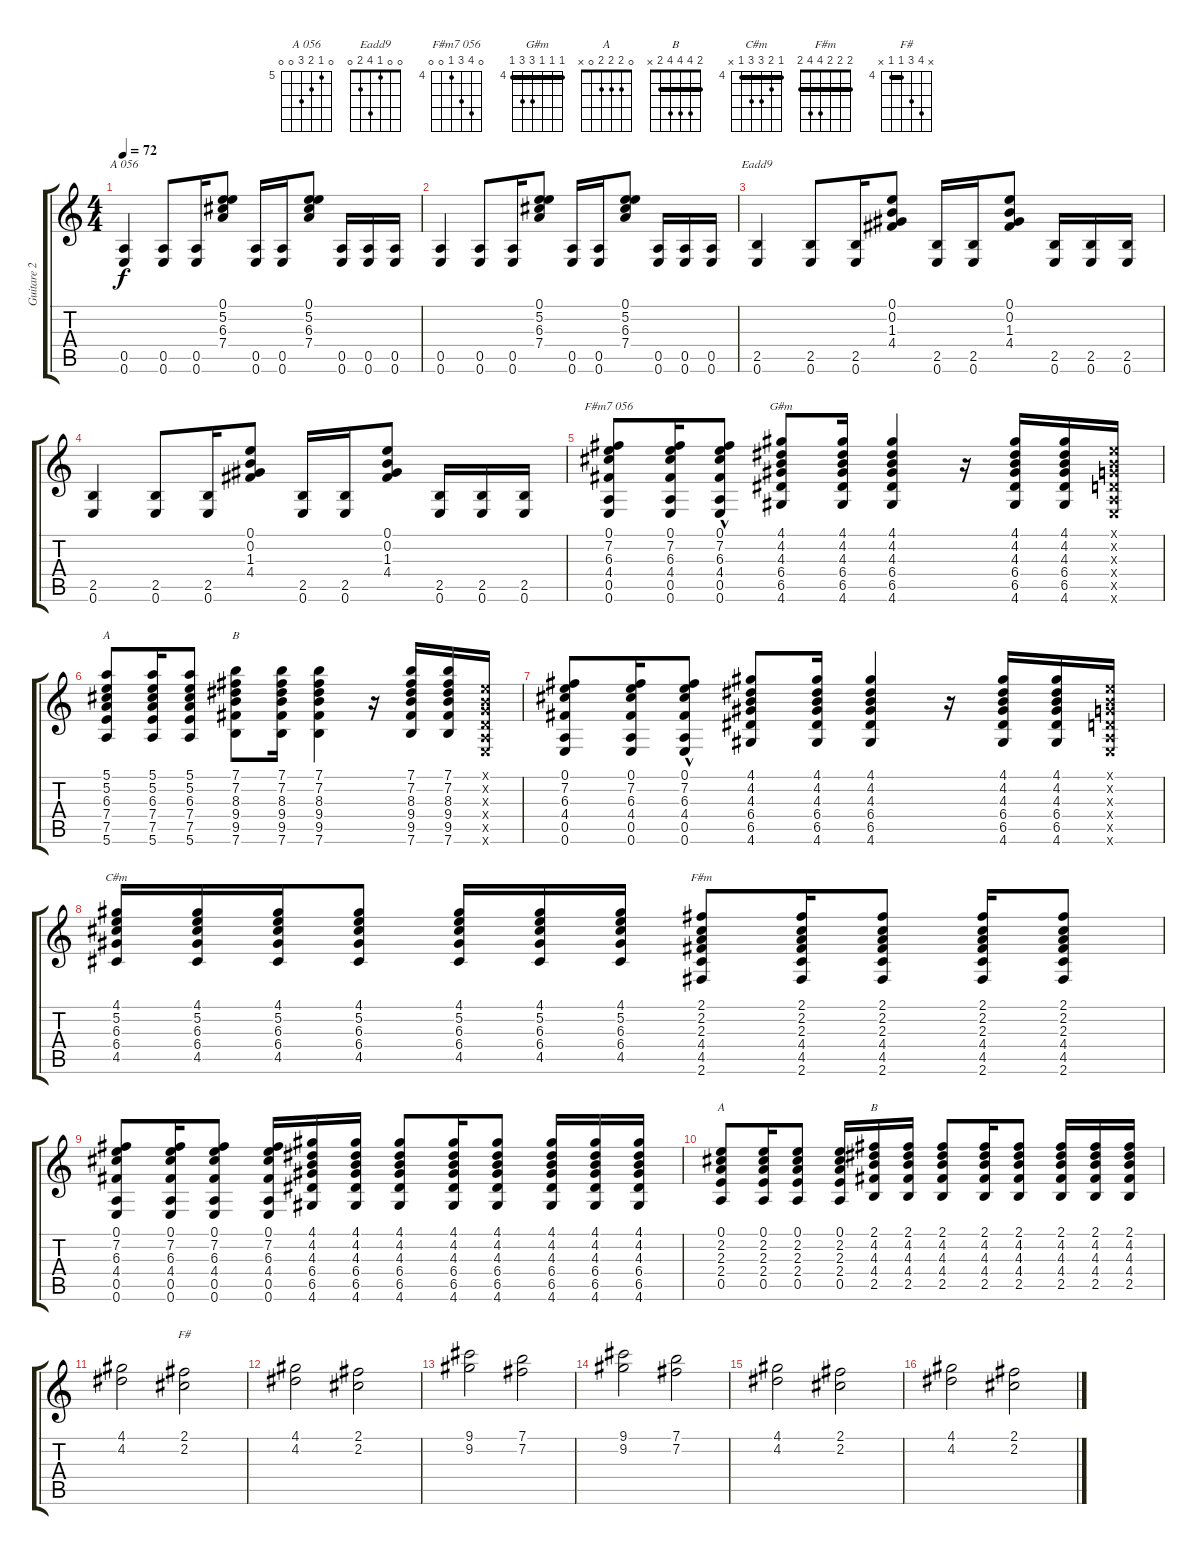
\track ("Guitare 2" "Guitare 2") {instrument distortionguitar}
\staff {score tabs}
\tuning (E4 B3 G3 D3 A2 E2) {hide}
\chord ("A 056" 0 5 6 7 0 0) {firstfret 5}
\chord ("Eadd9" 0 0 1 4 2 0)
\chord ("F#m7 056" 0 7 6 4 0 0) {firstfret 4}
\chord ("G#m" 4 4 4 6 6 4) {firstfret 4 barre 4}
\chord ("A" 5 5 6 7 7 5) {firstfret 5 barre 5}
\chord ("B" 7 7 8 9 9 7) {firstfret 7 barre 7}
\chord ("C#m" 4 5 6 6 4 x) {firstfret 4 barre 4}
\chord ("F#m" 2 2 2 4 4 2) {barre 2}
\chord ("A" 0 2 2 2 0 x)
\chord ("B" 2 4 4 4 2 x) {barre 2}
\chord ("F#" x 7 6 4 4 x) {firstfret 4 barre 4}
\ts (4 4)
\tempo 72
\clef g2
\ks c
(0.5 0.6).4{ch "A 056" dy f} (0.5 0.6).8 (0.5 0.6).16 (0.1 5.2 6.3 7.4).8 (0.5 0.6).16 (0.5 0.6).16 (0.1 5.2 6.3 7.4).8 (0.5 0.6).16 (0.5 0.6).16 (0.5 0.6).16 |
(0.5 0.6).4 (0.5 0.6).8 (0.5 0.6).16 (0.1 5.2 6.3 7.4).8 (0.5 0.6).16 (0.5 0.6).16 (0.1 5.2 6.3 7.4).8 (0.5 0.6).16 (0.5 0.6).16 (0.5 0.6).16 |
(2.5 0.6).4{ch "Eadd9"} (2.5 0.6).8 (2.5 0.6).16 (0.1 0.2 1.3 4.4).8 (2.5 0.6).16 (2.5 0.6).16 (0.1 0.2 1.3 4.4).8 (2.5 0.6).16 (2.5 0.6).16 (2.5 0.6).16 |
(2.5 0.6).4 (2.5 0.6).8 (2.5 0.6).16 (0.1 0.2 1.3 4.4).8 (2.5 0.6).16 (2.5 0.6).16 (0.1 0.2 1.3 4.4).8 (2.5 0.6).16 (2.5 0.6).16 (2.5 0.6).16 |
(0.1 7.2 6.3 4.4 0.5 0.6).8{ch "F#m7 056"} (0.1 7.2 6.3 4.4 0.5 0.6).16 (0.1 7.2 6.3{hac} 4.4 0.5 0.6).8 (4.1 4.2 4.3 6.4 6.5 4.6).8{ch "G#m"} (4.1 4.2 4.3 6.4 6.5 4.6).16 (4.1 4.2 4.3 6.4 6.5 4.6).4 r.16 (4.1 4.2 4.3 6.4 6.5 4.6).16 (4.1 4.2 4.3 6.4 6.5 4.6).16 (0.1{x} 0.2{x} 0.3{x} 0.4{x} 0.5{x} 0.6{x}).16 |
(5.1 5.2 6.3 7.4 7.5 5.6).8{ch "A"} (5.1 5.2 6.3 7.4 7.5 5.6).16 (5.1 5.2 6.3 7.4 7.5 5.6).8 (7.1 7.2 8.3 9.4 9.5 7.6).8{ch "B"} (7.1 7.2 8.3 9.4 9.5 7.6).16 (7.1 7.2 8.3 9.4 9.5 7.6).4 r.16 (7.1 7.2 8.3 9.4 9.5 7.6).16 (7.1 7.2 8.3 9.4 9.5 7.6).16 (0.1{x} 0.2{x} 0.3{x} 0.4{x} 0.5{x} 0.6{x}).16 |
(0.1 7.2 6.3 4.4 0.5 0.6).8 (0.1 7.2 6.3 4.4 0.5 0.6).16 (0.1 7.2 6.3{hac} 4.4 0.5 0.6).8 (4.1 4.2 4.3 6.4 6.5 4.6).8 (4.1 4.2 4.3 6.4 6.5 4.6).16 (4.1 4.2 4.3 6.4 6.5 4.6).4 r.16 (4.1 4.2 4.3 6.4 6.5 4.6).16 (4.1 4.2 4.3 6.4 6.5 4.6).16 (0.1{x} 0.2{x} 0.3{x} 0.4{x} 0.5{x} 0.6{x}).16 |
(4.1 5.2 6.3 6.4 4.5).16{ch "C#m"} (4.1 5.2 6.3 6.4 4.5).16 (4.1 5.2 6.3 6.4 4.5).16 (4.1 5.2 6.3 6.4 4.5).8 (4.1 5.2 6.3 6.4 4.5).16 (4.1 5.2 6.3 6.4 4.5).16 (4.1 5.2 6.3 6.4 4.5).16 (2.1 2.2 2.3 4.4 4.5 2.6).8{ch "F#m"} (2.1 2.2 2.3 4.4 4.5 2.6).16 (2.1 2.2 2.3 4.4 4.5 2.6).8 (2.1 2.2 2.3 4.4 4.5 2.6).16 (2.1 2.2 2.3 4.4 4.5 2.6).8 |
(0.1 7.2 6.3 4.4 0.5 0.6).8 (0.1 7.2 6.3 4.4 0.5 0.6).16 (0.1 7.2 6.3 4.4 0.5 0.6).8 (0.1 7.2 6.3 4.4 0.5 0.6).16 (4.1 4.2 4.3 6.4 6.5 4.6).16 (4.1 4.2 4.3 6.4 6.5 4.6).16 (4.1 4.2 4.3 6.4 6.5 4.6).8 (4.1 4.2 4.3 6.4 6.5 4.6).16 (4.1 4.2 4.3 6.4 6.5 4.6).8 (4.1 4.2 4.3 6.4 6.5 4.6).16 (4.1 4.2 4.3 6.4 6.5 4.6).16 (4.1 4.2 4.3 6.4 6.5 4.6).16 |
(0.1 2.2 2.3 2.4 0.5).8{ch "A"} (0.1 2.2 2.3 2.4 0.5).16 (0.1 2.2 2.3 2.4 0.5).8 (0.1 2.2 2.3 2.4 0.5).16 (2.1 4.2 4.3 4.4 2.5).16{ch "B"} (2.1 4.2 4.3 4.4 2.5).16 (2.1 4.2 4.3 4.4 2.5).8 (2.1 4.2 4.3 4.4 2.5).16 (2.1 4.2 4.3 4.4 2.5).8 (2.1 4.2 4.3 4.4 2.5).16 (2.1 4.2 4.3 4.4 2.5).16 (2.1 4.2 4.3 4.4 2.5).16 |
(4.1 4.2).2{volume 9 instrument distortionguitar} (2.1 2.2).2{ch "F#"} |
(4.1 4.2).2{instrument distortionguitar} (2.1 2.2).2{volume 8} |
(9.1 9.2).2{volume 11 instrument distortionguitar} (7.1 7.2).2 |
(9.1 9.2).2 (7.1 7.2).2 |
(4.1 4.2).2{volume 7 instrument distortionguitar} (2.1 2.2).2 |
(4.1 4.2).2{instrument distortionguitar} (2.1 2.2).2{volume 8}
